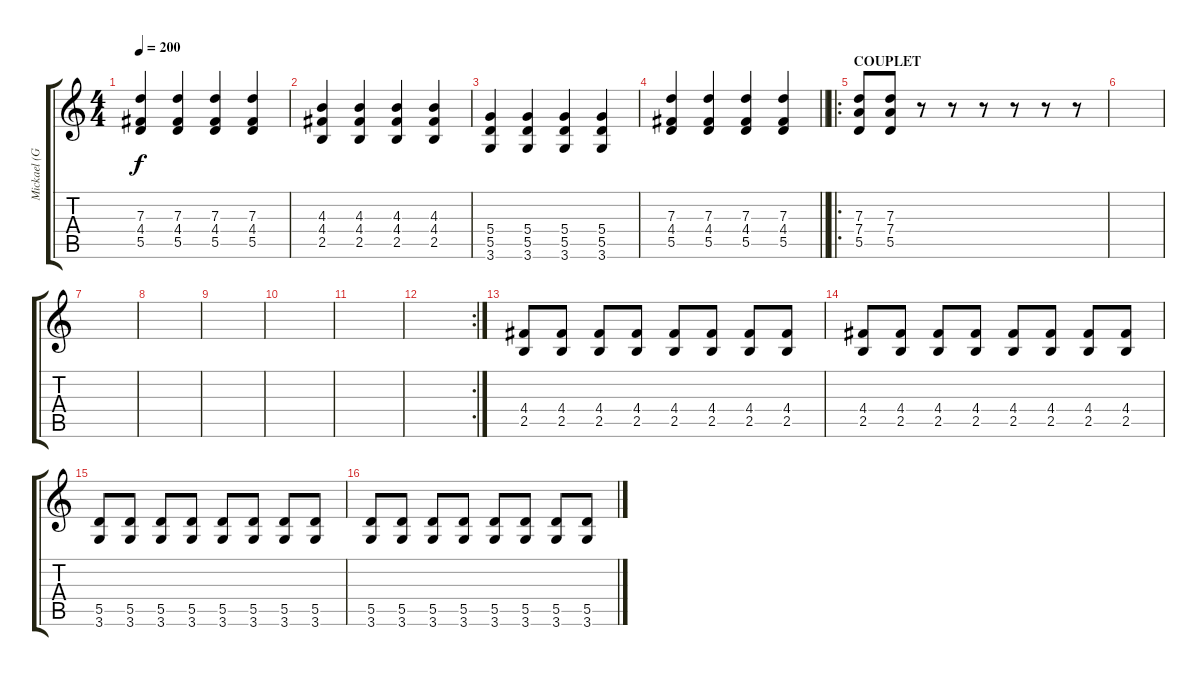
\track ("Mickael (Guitare_02)" "Mickael (G") {instrument distortionguitar}
\staff {score tabs}
\tuning (E4 B3 G3 D3 A2 E2) {hide}
\ts (4 4)
\tempo 200
\clef g2
\ks c
(7.3 4.4 5.5).4{dy f} (7.3 4.4 5.5).4 (7.3 4.4 5.5).4 (7.3 4.4 5.5).4 |
(4.3 4.4 2.5).4 (4.3 4.4 2.5).4 (4.3 4.4 2.5).4 (4.3 4.4 2.5).4 |
(5.4 5.5 3.6).4 (5.4 5.5 3.6).4 (5.4 5.5 3.6).4 (5.4 5.5 3.6).4 |
\barLineRight lightlight
(7.3 4.4 5.5).4 (7.3 4.4 5.5).4 (7.3 4.4 5.5).4 (7.3 4.4 5.5).4 |
\ro
\section ("" "COUPLET")
(7.3 7.4 5.5).8 (7.3 7.4 5.5).8 r.8 r.8 r.8 r.8 r.8 r.8 |
|
|
|
|
|
|
\rc 2
|
(4.4 2.5).8 (4.4 2.5).8 (4.4 2.5).8 (4.4 2.5).8 (4.4 2.5).8 (4.4 2.5).8 (4.4 2.5).8 (4.4 2.5).8 |
(4.4 2.5).8 (4.4 2.5).8 (4.4 2.5).8 (4.4 2.5).8 (4.4 2.5).8 (4.4 2.5).8 (4.4 2.5).8 (4.4 2.5).8 |
(5.5 3.6).8 (5.5 3.6).8 (5.5 3.6).8 (5.5 3.6).8 (5.5 3.6).8 (5.5 3.6).8 (5.5 3.6).8 (5.5 3.6).8 |
(5.5 3.6).8 (5.5 3.6).8 (5.5 3.6).8 (5.5 3.6).8 (5.5 3.6).8 (5.5 3.6).8 (5.5 3.6).8 (5.5 3.6).8
